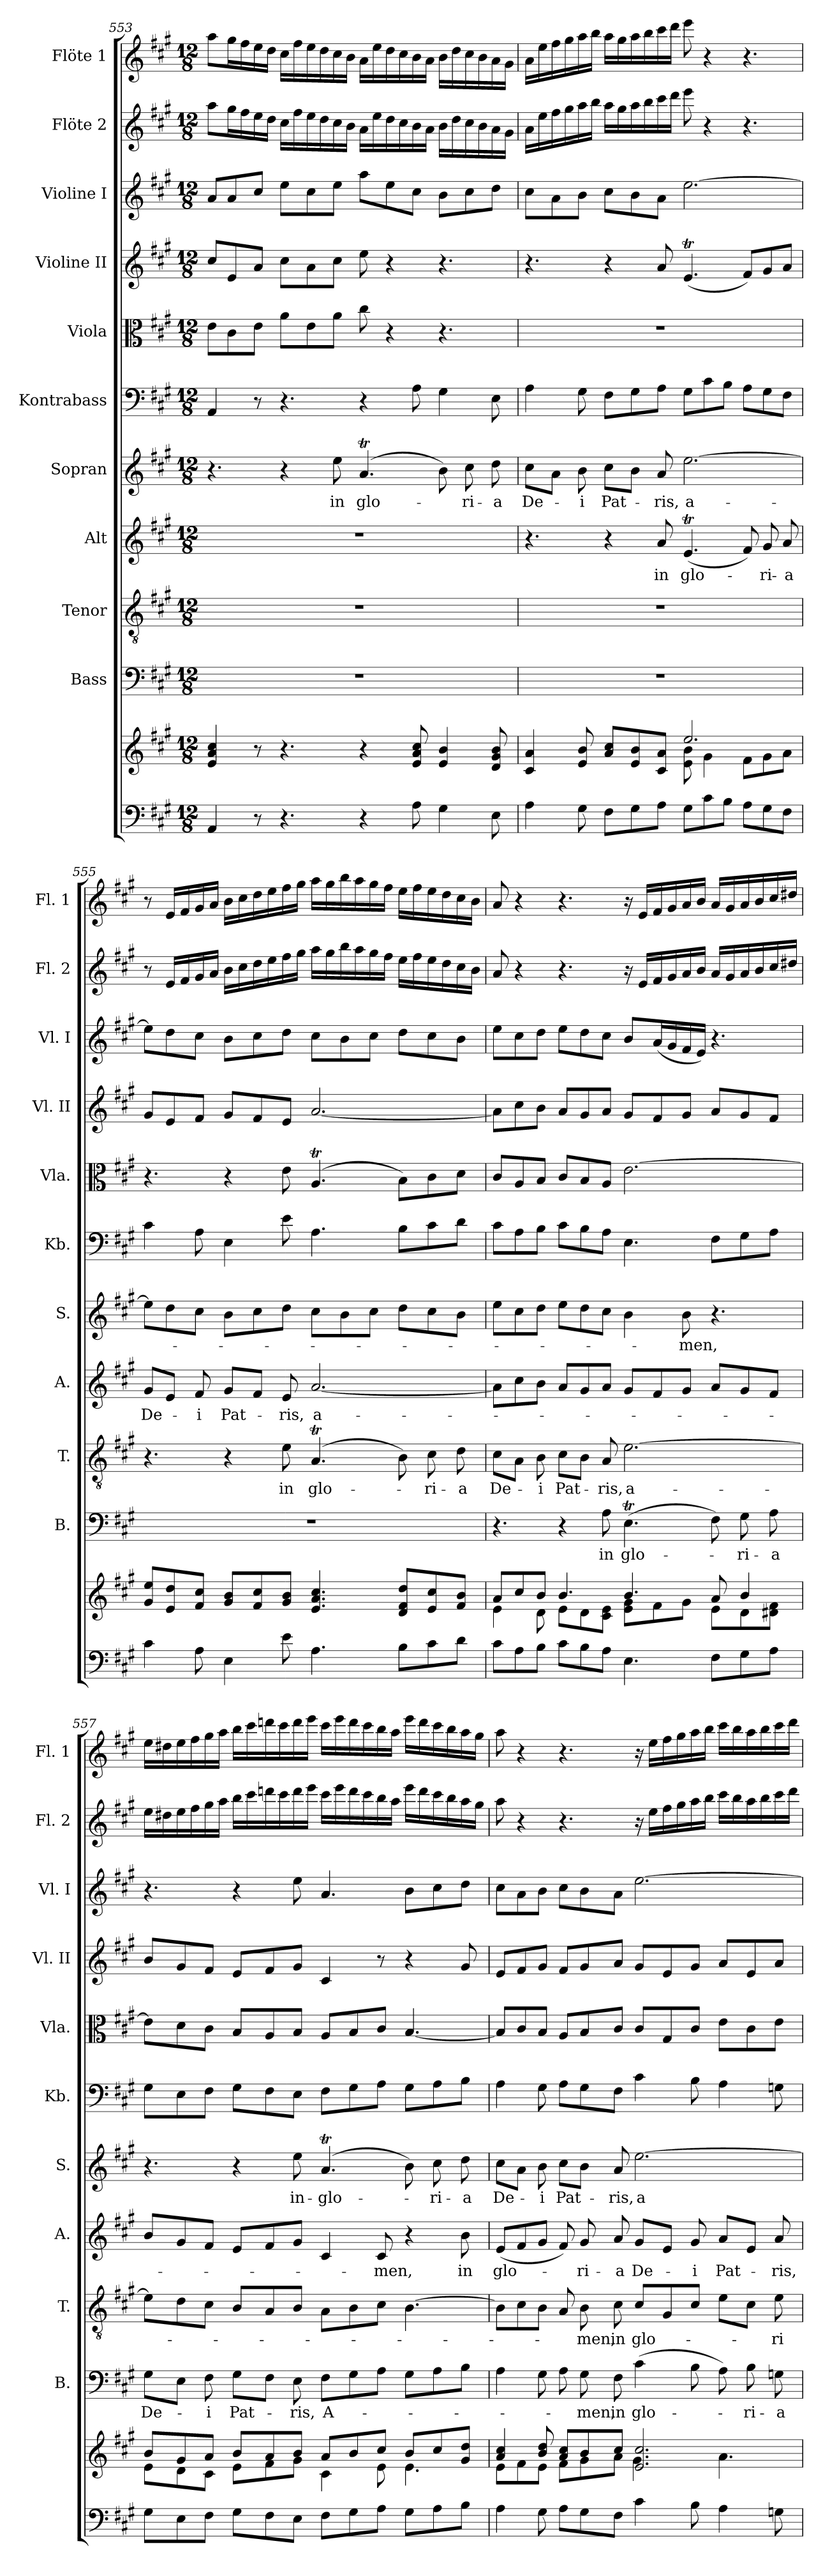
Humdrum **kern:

**kern	**kern	**kern	**text	**kern	**text	**kern	**text	**kern	**text	**kern	**kern	**kern	**kern	**kern	**kern
*part11	*part11	*part10	*part10	*part9	*part9	*part8	*part8	*part7	*part7	*part6	*part5	*part4	*part3	*part2	*part1
*staff12	*staff11	*staff10	*staff10	*staff9	*staff9	*staff8	*staff8	*staff7	*staff7	*staff6	*staff5	*staff4	*staff3	*staff2	*staff1
*	*	*I"Bass	*	*I"Tenor	*	*I"Alt	*	*I"Sopran	*	*I"Kontrabass	*I"Viola	*I"Violine II	*I"Violine I	*I"Flöte 2	*I"Flöte 1
*	*	*I'B.	*	*I'T.	*	*I'A.	*	*I'S.	*	*I'Kb.	*I'Vla.	*I'Vl. II	*I'Vl. I	*I'Fl. 2	*I'Fl. 1
*clefF4	*clefG2	*clefF4	*	*clefGv2	*	*clefG2	*	*clefG2	*	*clefF4	*clefC3	*clefG2	*clefG2	*clefG2	*clefG2
*	*	*	*	*	*	*	*	*	*	*ITrd7c12	*	*	*	*	*
*k[f#c#g#]	*k[f#c#g#]	*k[f#c#g#]	*	*k[f#c#g#]	*	*k[f#c#g#]	*	*k[f#c#g#]	*	*k[f#c#g#]	*k[f#c#g#]	*k[f#c#g#]	*k[f#c#g#]	*k[f#c#g#]	*k[f#c#g#]
*A:	*A:	*A:	*	*A:	*	*A:	*	*A:	*	*A:	*A:	*A:	*A:	*A:	*A:
*M12/8	*M12/8	*M12/8	*	*M12/8	*	*M12/8	*	*M12/8	*	*M12/8	*M12/8	*M12/8	*M12/8	*M12/8	*M12/8
=553	=553	=553	=553	=553	=553	=553	=553	=553	=553	=553	=553	=553	=553	=553	=553
4AA/	4e/ 4a/ 4cc#/	1.r	.	1.r	.	1.r	.	4.r	.	4AAA/	8e\L	8cc#/L	8a/L	8aa\L	8aa\L
.	.	.	.	.	.	.	.	.	.	.	8c#\	8e/	8a/	16gg#\L	16gg#\L
.	.	.	.	.	.	.	.	.	.	.	.	.	.	16ff#\	16ff#\
8r	8r	.	.	.	.	.	.	.	.	8r	8e\J	8a/J	8cc#/J	16ee\	16ee\
.	.	.	.	.	.	.	.	.	.	.	.	.	.	16dd\JJ	16dd\JJ
4.r	4.r	.	.	.	.	.	.	4r	.	4.r	8a\L	8cc#\L	8ee\L	16cc#\LL	16cc#\LL
.	.	.	.	.	.	.	.	.	.	.	.	.	.	16ff#\	16ff#\
.	.	.	.	.	.	.	.	.	.	.	8e\	8a\	8cc#\	16ee\	16ee\
.	.	.	.	.	.	.	.	.	.	.	.	.	.	16dd\	16dd\
!	!	!	!	!	!	!	!	!	!LO:LY:b	!	!	!	!	!	!
.	.	.	.	.	.	.	.	8ee\	in	.	8a\J	8cc#\J	8ee\J	16cc#\	16cc#\
.	.	.	.	.	.	.	.	.	.	.	.	.	.	16b\JJ	16b\JJ
!	!	!	!	!	!	!	!	!	!LO:LY:b	!	!	!	!	!	!
4r	4r	.	.	.	.	.	.	(4.aT/	glo-	4r	8cc#\	8ee\	8aa\L	16a\LL	16a\LL
.	.	.	.	.	.	.	.	.	.	.	.	.	.	16ee\	16ee\
.	.	.	.	.	.	.	.	.	.	.	4r	4r	8ee\	16dd\	16dd\
.	.	.	.	.	.	.	.	.	.	.	.	.	.	16cc#\	16cc#\
8A\	8e/ 8a/ 8cc#/	.	.	.	.	.	.	.	.	8AA\	.	.	8cc#\J	16b\	16b\
.	.	.	.	.	.	.	.	.	.	.	.	.	.	16a\JJ	16a\JJ
4G#\	4e/ 4b/	.	.	.	.	.	.	8b\)	.	4GG#\	4.r	4.r	8b\L	16b\LL	16b\LL
.	.	.	.	.	.	.	.	.	.	.	.	.	.	16dd\	16dd\
!	!	!	!	!	!	!	!	!	!LO:LY:b	!	!	!	!	!	!
.	.	.	.	.	.	.	.	8cc#\	-ri-	.	.	.	8cc#\	16cc#\	16cc#\
.	.	.	.	.	.	.	.	.	.	.	.	.	.	16b\	16b\
!	!	!	!	!	!	!	!	!	!LO:LY:b	!	!	!	!	!	!
8E\	8d/ 8g#/ 8b/	.	.	.	.	.	.	8dd\	-a	8EE\	.	.	8dd\J	16a\	16a\
.	.	.	.	.	.	.	.	.	.	.	.	.	.	16g#\JJ	16g#\JJ
!!LO:PB:g=z
=554	=554	=554	=554	=554	=554	=554	=554	=554	=554	=554	=554	=554	=554	=554	=554
*	*^	*	*	*	*	*	*	*	*	*	*	*	*	*	*
!	!	!	!	!	!	!	!	!	!	!LO:LY:b	!	!	!	!	!	!
4A\	4c#/ 4a/	2.ryy	1.r	.	1.r	.	4.r	.	8cc#\L	De-	4AA\	1.r	4.r	8cc#\L	16a\LL	16a\LL
.	.	.	.	.	.	.	.	.	.	.	.	.	.	.	16ee\	16ee\
.	.	.	.	.	.	.	.	.	8a\J	.	.	.	.	8a\	16ff#\	16ff#\
.	.	.	.	.	.	.	.	.	.	.	.	.	.	.	16gg#\	16gg#\
!	!	!	!	!	!	!	!	!	!	!LO:LY:b	!	!	!	!	!	!
8G#\	8e/ 8b/	.	.	.	.	.	.	.	8b\	-i	8GG#\	.	.	8b\J	16aa\	16aa\
.	.	.	.	.	.	.	.	.	.	.	.	.	.	.	16bb\JJ	16bb\JJ
!	!	!	!	!	!	!	!	!	!	!LO:LY:b	!	!	!	!	!	!
8F#\L	8a/ 8cc#/L	.	.	.	.	.	4r	.	8cc#\L	Pat-	8FF#\L	.	4r	8cc#\L	16aa\LL	16aa\LL
.	.	.	.	.	.	.	.	.	.	.	.	.	.	.	16gg#\	16gg#\
8G#\	8e/ 8b/	.	.	.	.	.	.	.	8b\J	.	8GG#\	.	.	8b\	16aa\	16aa\
.	.	.	.	.	.	.	.	.	.	.	.	.	.	.	16bb\	16bb\
!	!	!	!	!	!	!	!	!LO:LY:b	!	!LO:LY:b	!	!	!	!	!	!
8A\J	8c#/ 8a/J	.	.	.	.	.	8a/	in	8a/	-ris,	8AA\J	.	8a/	8a\J	16ccc#\	16ccc#\
.	.	.	.	.	.	.	.	.	.	.	.	.	.	.	16ddd\JJ	16ddd\JJ
!	!	!	!	!	!	!	!	!LO:LY:b	!	!LO:LY:b	!	!	!	!	!	!
8G#\L	2.ee/	8e\ 8b\	.	.	.	.	(<4.eT/	glo-	[2.ee\	a-	8GG#\L	.	(<4.eT/	[2.ee\	8eee\	8eee\
8c#\	.	4g#\	.	.	.	.	.	.	.	.	8C#\	.	.	.	4r	4r
8B\J	.	.	.	.	.	.	.	.	.	.	8BB\J	.	.	.	.	.
8A\L	.	8f#\L	.	.	.	.	8f#/)	.	.	.	8AA\L	.	8f#/L)	.	4.r	4.r
!	!	!	!	!	!	!	!	!LO:LY:b	!	!	!	!	!	!	!	!
8G#\	.	8g#\	.	.	.	.	8g#/	-ri-	.	.	8GG#\	.	8g#/	.	.	.
!	!	!	!	!	!	!	!	!LO:LY:b	!	!	!	!	!	!	!	!
8F#\J	.	8a\J	.	.	.	.	8a/	-a	.	.	8FF#\J	.	8a/J	.	.	.
=555	=555	=555	=555	=555	=555	=555	=555	=555	=555	=555	=555	=555	=555	=555	=555	=555
!	!	!	!	!	!	!	!	!LO:LY:b	!	!	!	!	!	!	!	!
*	*v	*v	*	*	*	*	*	*	*	*	*	*	*	*	*	*
4c#\	8g#/ 8ee/L	1.r	.	4.r	.	8g#/L	De-	8ee\L]	.	4C#\	4.r	8g#/L	8ee\L]	8r	8r
.	8e/ 8dd/	.	.	.	.	8e/J	.	8dd\	.	.	.	8e/	8dd\	16e/LL	16e/LL
.	.	.	.	.	.	.	.	.	.	.	.	.	.	16f#/	16f#/
!	!	!	!	!	!	!	!LO:LY:b	!	!	!	!	!	!	!	!
8A\	8f#/ 8cc#/J	.	.	.	.	8f#/	-i	8cc#\J	.	8AA\	.	8f#/J	8cc#\J	16g#/	16g#/
.	.	.	.	.	.	.	.	.	.	.	.	.	.	16a/JJ	16a/JJ
!	!	!	!	!	!	!	!LO:LY:b	!	!	!	!	!	!	!	!
4E\	8g#/ 8b/L	.	.	4r	.	8g#/L	Pat-	8b\L	.	4EE\	4r	8g#/L	8b\L	16b\LL	16b\LL
.	.	.	.	.	.	.	.	.	.	.	.	.	.	16cc#\	16cc#\
.	8f#/ 8cc#/	.	.	.	.	8f#/J	.	8cc#\	.	.	.	8f#/	8cc#\	16dd\	16dd\
.	.	.	.	.	.	.	.	.	.	.	.	.	.	16ee\	16ee\
!	!	!	!	!	!LO:LY:b	!	!LO:LY:b	!	!	!	!	!	!	!	!
8e\	8g#/ 8b/J	.	.	8e\	in	8e/	-ris,	8dd\J	.	8E\	8e\	8e/J	8dd\J	16ff#\	16ff#\
.	.	.	.	.	.	.	.	.	.	.	.	.	.	16gg#\JJ	16gg#\JJ
!	!	!	!	!	!LO:LY:b	!	!LO:LY:b	!	!	!	!	!	!	!	!
4.A\	4.e/ 4.a/ 4.cc#/	.	.	(4.AT/	glo-	[2.a/	a-	8cc#\L	.	4.AA\	(4.AT/	[2.a/	8cc#\L	16aa\LL	16aa\LL
.	.	.	.	.	.	.	.	.	.	.	.	.	.	16gg#\	16gg#\
.	.	.	.	.	.	.	.	8b\	.	.	.	.	8b\	16bb\	16bb\
.	.	.	.	.	.	.	.	.	.	.	.	.	.	16aa\	16aa\
.	.	.	.	.	.	.	.	8cc#\J	.	.	.	.	8cc#\J	16gg#\	16gg#\
.	.	.	.	.	.	.	.	.	.	.	.	.	.	16ff#\JJ	16ff#\JJ
8B\L	8d/ 8f#/ 8dd/L	.	.	8B\)	.	.	.	8dd\L	.	8BB\L	8B\L)	.	8dd\L	16ee\LL	16ee\LL
.	.	.	.	.	.	.	.	.	.	.	.	.	.	16ff#\	16ff#\
!	!	!	!	!	!LO:LY:b	!	!	!	!	!	!	!	!	!	!
8c#\	8e/ 8cc#/	.	.	8c#\	-ri-	.	.	8cc#\	.	8C#\	8c#\	.	8cc#\	16ee\	16ee\
.	.	.	.	.	.	.	.	.	.	.	.	.	.	16dd\	16dd\
!	!	!	!	!	!LO:LY:b	!	!	!	!	!	!	!	!	!	!
8d\J	8f#/ 8b/J	.	.	8d\	-a	.	.	8b\J	.	8D\J	8d\J	.	8b\J	16cc#\	16cc#\
.	.	.	.	.	.	.	.	.	.	.	.	.	.	16b\JJ	16b\JJ
!!LO:PB:g=z
=556	=556	=556	=556	=556	=556	=556	=556	=556	=556	=556	=556	=556	=556	=556	=556
*	*^	*	*	*	*	*	*	*	*	*	*	*	*	*	*
!	!	!	!	!	!	!LO:LY:b	!	!	!	!	!	!	!	!	!	!
8c#\L	8a/L	4e\	4.r	.	8c#\L	De-	8a\L]	.	8ee\L	.	8C#\L	8c#/L	8a\L]	8ee\L	8a/	8a/
8A\	8cc#/	.	.	.	8A\J	.	8cc#\	.	8cc#\	.	8AA\	8A/	8cc#\	8cc#\	4r	4r
!	!	!	!	!	!	!LO:LY:b	!	!	!	!	!	!	!	!	!	!
8B\J	8b/J	8d\	.	.	8B\	-i	8b\J	.	8dd\J	.	8BB\J	8B/J	8b\J	8dd\J	.	.
!	!	!	!	!	!	!LO:LY:b	!	!	!	!	!	!	!	!	!	!
8c#\L	4.b/	8e\L	4r	.	8c#\L	Pat-	8a/L	.	8ee\L	.	8C#\L	8c#/L	8a/L	8ee\L	4.r	4.r
8B\	.	8d\	.	.	8B\J	.	8g#/	.	8dd\	.	8BB\	8B/	8g#/	8dd\	.	.
!	!	!	!	!LO:LY:b	!	!LO:LY:b	!	!	!	!	!	!	!	!	!	!
8A\J	.	8c#\ 8e\J	8A\	in	8A/	-ris,	8a/J	.	8cc#\J	.	8AA\J	8A/J	8a/J	8cc#\J	.	.
!	!	!	!	!LO:LY:b	!	!LO:LY:b	!	!	!	!	!	!	!	!	!	!
4.E\	4.b/	8e\ 8g#\L	(>4.ET\	glo-	[2.e\	a-	8g#/L	.	4b\	.	4.EE\	[2.e\	8g#/L	8b/L	16r	16r
.	.	.	.	.	.	.	.	.	.	.	.	.	.	.	16e/LL	16e/LL
.	.	8f#\	.	.	.	.	8f#/	.	.	.	.	.	8f#/	(<16a/L	16f#/	16f#/
.	.	.	.	.	.	.	.	.	.	.	.	.	.	16g#/	16g#/	16g#/
!	!	!	!	!	!	!	!	!	!	!LO:LY:b	!	!	!	!	!	!
.	.	8g#\J	.	.	.	.	8g#/J	.	8b\	-men,	.	.	8g#/J	16f#/	16a/	16a/
.	.	.	.	.	.	.	.	.	.	.	.	.	.	16e/JJ)	16b/JJ	16b/JJ
8F#\L	8a/	8e\L	8F#\)	.	.	.	8a/L	.	4.r	.	8FF#\L	.	8a/L	4.r	16a/LL	16a/LL
.	.	.	.	.	.	.	.	.	.	.	.	.	.	.	16g#/	16g#/
!	!	!	!	!LO:LY:b	!	!	!	!	!	!	!	!	!	!	!	!
8G#\	4b/	8d\	8G#\	-ri-	.	.	8g#/	.	.	.	8GG#\	.	8g#/	.	16a/	16a/
.	.	.	.	.	.	.	.	.	.	.	.	.	.	.	16b/	16b/
!	!	!	!	!LO:LY:b	!	!	!	!	!	!	!	!	!	!	!	!
8A\J	.	8d#X\ 8f#\J	8A\	-a	.	.	8f#/J	.	.	.	8AA\J	.	8f#/J	.	16cc#/	16cc#/
.	.	.	.	.	.	.	.	.	.	.	.	.	.	.	16dd#X/JJ	16dd#X/JJ
=557	=557	=557	=557	=557	=557	=557	=557	=557	=557	=557	=557	=557	=557	=557	=557	=557
!	!	!	!	!LO:LY:b	!	!	!	!	!	!	!	!	!	!	!	!
8G#\L	8b/L	8e\L	8G#\L	De-	8e\L]	.	8b/L	.	4.r	.	8GG#\L	8e\L]	8b/L	4.r	16ee\LL	16ee\LL
.	.	.	.	.	.	.	.	.	.	.	.	.	.	.	16dd#X\	16dd#X\
8E\	8g#/	8d\	8E\J	.	8d\	.	8g#/	.	.	.	8EE\	8d\	8g#/	.	16ee\	16ee\
.	.	.	.	.	.	.	.	.	.	.	.	.	.	.	16ff#\	16ff#\
!	!	!	!	!LO:LY:b	!	!	!	!	!	!	!	!	!	!	!	!
8F#\J	8a/J	8c#\J	8F#\	-i	8c#\J	.	8f#/J	.	.	.	8FF#\J	8c#\J	8f#/J	.	16gg#\	16gg#\
.	.	.	.	.	.	.	.	.	.	.	.	.	.	.	16aa\JJ	16aa\JJ
!	!	!	!	!LO:LY:b	!	!	!	!	!	!	!	!	!	!	!	!
8G#\L	8b/L	8e\L	8G#\L	Pat-	8B/L	.	8e/L	.	4r	.	8GG#\L	8B/L	8e/L	4r	16bb\LL	16bb\LL
.	.	.	.	.	.	.	.	.	.	.	.	.	.	.	16ccc#\	16ccc#\
8F#\	8a/	8f#\	8F#\J	.	8A/	.	8f#/	.	.	.	8FF#\	8A/	8f#/	.	16dddn\	16dddn\
.	.	.	.	.	.	.	.	.	.	.	.	.	.	.	16ccc#\	16ccc#\
!	!	!	!	!LO:LY:b	!	!	!	!	!	!LO:LY:b	!	!	!	!	!	!
8E\J	8b/J	8g#\J	8E\	-ris,	8B/J	.	8g#/J	.	8ee\	in-	8EE\J	8B/J	8g#/J	8ee\	16ddd\	16ddd\
.	.	.	.	.	.	.	.	.	.	.	.	.	.	.	16eee\JJ	16eee\JJ
!	!	!	!	!LO:LY:b	!	!	!	!	!	!LO:LY:b	!	!	!	!	!	!
8F#\L	8a/L	4c#\	8F#\L	A-	8A\L	.	4c#/	.	(4.aT/	-glo-	8FF#\L	8A/L	4c#/	4.a/	16ccc#\LL	16ccc#\LL
.	.	.	.	.	.	.	.	.	.	.	.	.	.	.	16eee\	16eee\
8G#\	8b/	.	8G#\	.	8B\	.	.	.	.	.	8GG#\	8B/	.	.	16ddd\	16ddd\
.	.	.	.	.	.	.	.	.	.	.	.	.	.	.	16ccc#\	16ccc#\
!	!	!	!	!	!	!	!	!LO:LY:b	!	!	!	!	!	!	!	!
8A\J	8cc#/J	8e\	8A\J	.	8c#\J	.	8c#/	-men,	.	.	8AA\J	8c#/J	8r	.	16bb\	16bb\
.	.	.	.	.	.	.	.	.	.	.	.	.	.	.	16aa\JJ	16aa\JJ
8G#\L	8b/L	4.e\	8G#\L	.	[4.B\	.	4r	.	8b\)	.	8GG#\L	[4.B/	4r	8b\L	16eee\LL	16eee\LL
.	.	.	.	.	.	.	.	.	.	.	.	.	.	.	16ddd\	16ddd\
!	!	!	!	!	!	!	!	!	!	!LO:LY:b	!	!	!	!	!	!
8A\	8cc#/	.	8A\	.	.	.	.	.	8cc#\	-ri-	8AA\	.	.	8cc#\	16ccc#\	16ccc#\
.	.	.	.	.	.	.	.	.	.	.	.	.	.	.	16bb\	16bb\
!	!	!	!	!	!	!	!	!LO:LY:b	!	!LO:LY:b	!	!	!	!	!	!
8B\J	8g#/ 8dd/J	.	8B\J	.	.	.	8b\	in	8dd\	-a	8BB\J	.	8g#/	8dd\J	16aa\	16aa\
.	.	.	.	.	.	.	.	.	.	.	.	.	.	.	16gg#\JJ	16gg#\JJ
!!LO:PB:g=z
=558	=558	=558	=558	=558	=558	=558	=558	=558	=558	=558	=558	=558	=558	=558	=558	=558
!	!	!	!	!	!	!	!	!LO:LY:b	!	!LO:LY:b	!	!	!	!	!	!
4A\	4a/ 4cc#/	8e\L	4A\	.	8B\L]	.	(<8e/L	glo-	8cc#\L	De-	4AA\	8B/L]	8e/L	8cc#\L	8aa\	8aa\
.	.	8f#\	.	.	8c#\	.	8f#/	.	8a\J	.	.	8c#/	8f#/	8a\	4r	4r
!	!	!	!	!	!	!	!	!	!	!LO:LY:b	!	!	!	!	!	!
8G#\	8b/ 8dd/	8e\J	8G#\	.	8B\J	.	8g#/J	.	8b\	-i	8GG#\	8B/J	8g#/J	8b\J	.	.
!	!	!	!	!	!	!	!	!	!	!LO:LY:b	!	!	!	!	!	!
8A\L	8a/ 8cc#/L	8f#\L	8A\	.	8A/	.	8f#/)	.	8cc#\L	Pat-	8AA\L	8A/L	8f#/L	8cc#\L	4.r	4.r
!	!	!	!	!LO:LY:b	!	!LO:LY:b	!	!LO:LY:b	!	!	!	!	!	!	!	!
8G#\	8b/	8g#\	8G#\	-men,	8B\	-men,	8g#/	-ri-	8b\J	.	8GG#\	8B/	8g#/	8b\	.	.
!	!	!	!	!LO:LY:b	!	!LO:LY:b	!	!LO:LY:b	!	!LO:LY:b	!	!	!	!	!	!
8F#\J	8cc#/J	8a\J	8F#\	in	8c#\	in	8a/	-a	8a/	-ris,	8FF#\J	8c#/J	8a/J	8a\J	.	.
!	!	!	!	!LO:LY:b	!	!LO:LY:b	!	!LO:LY:b	!	!LO:LY:b	!	!	!	!	!	!
4c#\	2.e/ 2.cc#/	4.g#\	(>4c#\	glo-	8c#/L	glo-	8g#/L	De-	[2.ee\	a-	4C#\	8c#/L	8g#/L	[2.ee\	16r	16r
.	.	.	.	.	.	.	.	.	.	.	.	.	.	.	16ee\LL	16ee\LL
.	.	.	.	.	8G#/	.	8e/J	.	.	.	.	8G#/	8e/	.	16ff#\	16ff#\
.	.	.	.	.	.	.	.	.	.	.	.	.	.	.	16gg#\	16gg#\
!	!	!	!	!	!	!	!	!LO:LY:b	!	!	!	!	!	!	!	!
8B\	.	.	8B\	.	8c#/J	.	8g#/	-i	.	.	8BB\	8c#/J	8g#/J	.	16aa\	16aa\
.	.	.	.	.	.	.	.	.	.	.	.	.	.	.	16bb\JJ	16bb\JJ
!	!	!	!	!	!	!	!	!LO:LY:b	!	!	!	!	!	!	!	!
4A\	.	4.a\	8A\)	.	8e\L	.	8a/L	Pat-	.	.	4AA\	8e\L	8a/L	.	16ccc#\LL	16ccc#\LL
.	.	.	.	.	.	.	.	.	.	.	.	.	.	.	16bb\	16bb\
!	!	!	!	!LO:LY:b	!	!	!	!	!	!	!	!	!	!	!	!
.	.	.	8B\	-ri-	8c#\J	.	8e/J	.	.	.	.	8c#\	8e/	.	16aa\	16aa\
.	.	.	.	.	.	.	.	.	.	.	.	.	.	.	16bb\	16bb\
!	!	!	!	!LO:LY:b	!	!LO:LY:b	!	!LO:LY:b	!	!	!	!	!	!	!	!
8Gn\	.	.	8Gn\	-a	8e\	-ri-	8a/	-ris,	.	.	8GGn\	8e\J	8a/J	.	16ccc#\	16ccc#\
.	.	.	.	.	.	.	.	.	.	.	.	.	.	.	16ddd\JJ	16ddd\JJ
*	*v	*v	*	*	*	*	*	*	*	*	*	*	*	*	*	*
=	=	=	=	=	=	=	=	=	=	=	=	=	=	=	=
*-	*-	*-	*-	*-	*-	*-	*-	*-	*-	*-	*-	*-	*-	*-	*-
